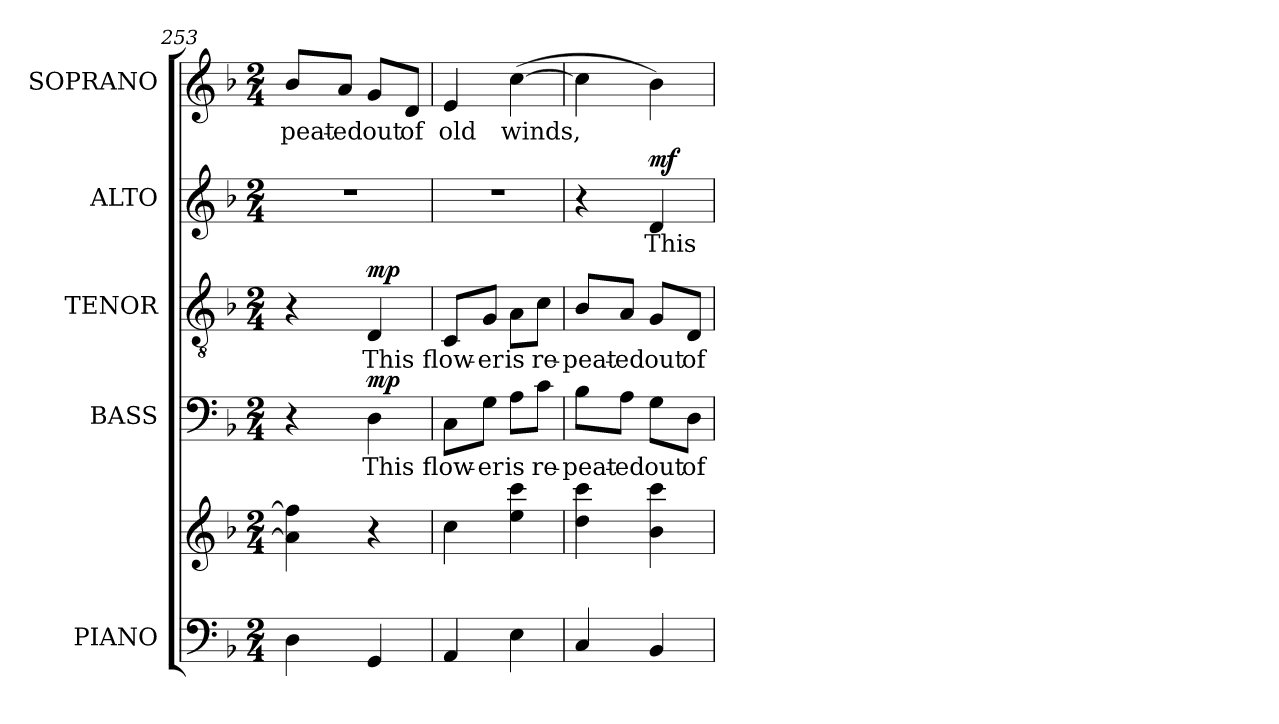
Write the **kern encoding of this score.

**kern	**kern	**kern	**text	**dynam	**kern	**text	**dynam	**kern	**text	**dynam	**kern	**text
*part5	*part5	*part4	*part4	*part4	*part3	*part3	*part3	*part2	*part2	*part2	*part1	*part1
*staff6	*staff5	*staff4	*staff4	*staff4	*staff3	*staff3	*staff3	*staff2	*staff2	*staff2	*staff1	*staff1
*I"PIANO	*	*I"BASS	*	*	*I"TENOR	*	*	*I"ALTO	*	*	*I"SOPRANO	*
*I'PNO.	*	*I'B.	*	*	*I'T.	*	*	*I'A.	*	*	*I'S.	*
*clefF4	*clefG2	*clefF4	*	*	*clefGv2	*	*	*clefG2	*	*	*clefG2	*
*	*	*	*	*	*ITrd7c12	*	*	*	*	*	*	*
*k[b-]	*k[b-]	*k[b-]	*	*	*k[b-]	*	*	*k[b-]	*	*	*k[b-]	*
*F:	*F:	*F:	*	*	*F:	*	*	*F:	*	*	*F:	*
*M2/4	*M2/4	*M2/4	*	*	*M2/4	*	*	*M2/4	*	*	*M2/4	*
=253	=253	=253	=253	=253	=253	=253	=253	=253	=253	=253	=253	=253
!	!	!	!	!	!	!	!	!LO:N:vis=1	!	!	!	!
!	!	!	!	!	!	!	!	!	!	!	!	!LO:LY:b:color=#000000
4Di\	4ai\] 4ffi]	4r	.	.	4r	.	.	2r	.	.	8b-i/L	-peat-
!	!	!	!	!	!	!	!	!	!	!	!	!LO:LY:b:color=#000000
.	.	.	.	.	.	.	.	.	.	.	8ai/J	-ed
!	!	!	!LO:LY:b:color=#000000	!	!	!	!	!	!	!	!	!
!	!	!	!	!	!	!LO:LY:b:color=#000000	!	!	!	!	!	!
!	!	!	!	!	!	!	!	!	!	!	!	!LO:LY:b:color=#000000
4GGi/	4r	4Di\	This	mp	4DDi/	This	mp	.	.	.	8gi/L	out
!	!	!	!	!	!	!	!	!	!	!	!	!LO:LY:b:color=#000000
.	.	.	.	.	.	.	.	.	.	.	8di/J	of
=254	=254	=254	=254	=254	=254	=254	=254	=254	=254	=254	=254	=254
!	!	!	!LO:LY:b:color=#000000	!	!	!	!	!	!	!	!	!
!	!	!	!	!	!	!LO:LY:b:color=#000000	!	!LO:N:vis=1	!	!	!	!
!	!	!	!	!	!	!	!	!	!	!	!	!LO:LY:b:color=#000000
4AAi/	4cci\	8Ci\L	flow-	.	8CCi/L	flow-	.	2r	.	.	4ei/	old
!	!	!	!LO:LY:b:color=#000000	!	!	!	!	!	!	!	!	!
!	!	!	!	!	!	!LO:LY:b:color=#000000	!	!	!	!	!	!
.	.	8Gi\J	-er	.	8GGi/J	-er	.	.	.	.	.	.
!	!	!	!LO:LY:b:color=#000000	!	!	!	!	!	!	!	!	!
!	!	!	!	!	!	!LO:LY:b:color=#000000	!	!	!	!	!	!
!	!	!	!	!	!	!	!	!	!	!	!	!LO:LY:b:color=#000000
4Ei\	4eei\ 4ccci	8Ai\L	is	.	8AAi\L	is	.	.	.	.	([4cci\	winds,
!	!	!	!LO:LY:b:color=#000000	!	!	!	!	!	!	!	!	!
!	!	!	!	!	!	!LO:LY:b:color=#000000	!	!	!	!	!	!
.	.	8ci\J	re-	.	8Ci\J	re-	.	.	.	.	.	.
=255	=255	=255	=255	=255	=255	=255	=255	=255	=255	=255	=255	=255
!	!	!	!LO:LY:b:color=#000000	!	!	!	!	!	!	!	!	!
!	!	!	!	!	!	!LO:LY:b:color=#000000	!	!	!	!	!	!
4Ci/	4ddi\ 4ccci	8B-i\L	-peat-	.	8BB-i/L	-peat-	.	4r	.	.	4cci\]	.
!	!	!	!LO:LY:b:color=#000000	!	!	!	!	!	!	!	!	!
!	!	!	!	!	!	!LO:LY:b:color=#000000	!	!	!	!	!	!
.	.	8Ai\J	-ed	.	8AAi/J	-ed	.	.	.	.	.	.
!	!	!	!LO:LY:b:color=#000000	!	!	!	!	!	!	!	!	!
!	!	!	!	!	!	!LO:LY:b:color=#000000	!	!	!	!	!	!
!	!	!	!	!	!	!	!	!	!LO:LY:b:color=#000000	!	!	!
4BB-i/	4b-i\ 4ccci	8Gi\L	out	.	8GGi/L	out	.	4di/	This	mf	4b-i\)	.
!	!	!	!LO:LY:b:color=#000000	!	!	!	!	!	!	!	!	!
!	!	!	!	!	!	!LO:LY:b:color=#000000	!	!	!	!	!	!
.	.	8Di\J	of	.	8DDi/J	of	.	.	.	.	.	.
=	=	=	=	=	=	=	=	=	=	=	=	=
*-	*-	*-	*-	*-	*-	*-	*-	*-	*-	*-	*-	*-
